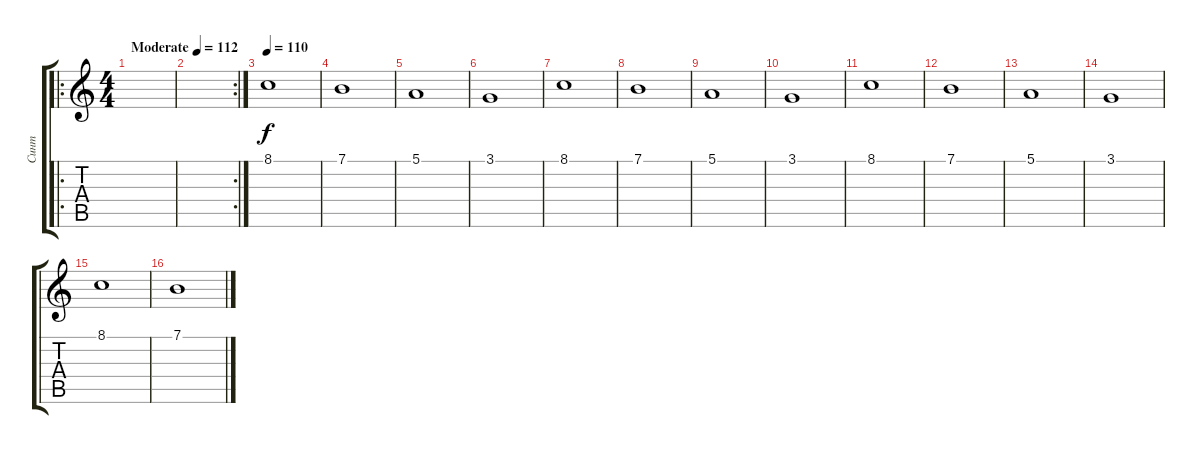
\track ("Синт" "Синт") {instrument musicbox}
\staff {score tabs}
\tuning (E4 B3 G3 D3 A2 E2) {hide}
\ro
\ts (4 4)
\tempo (112 "Moderate")
\clef g2
\ks c
|
\rc 2
|
\tempo 112
\tempo 110
8.1.1 |
7.1.1 |
5.1.1 |
3.1.1 |
8.1.1 |
7.1.1 |
5.1.1 |
3.1.1 |
8.1.1 |
7.1.1 |
5.1.1 |
3.1.1 |
8.1.1 |
7.1.1
